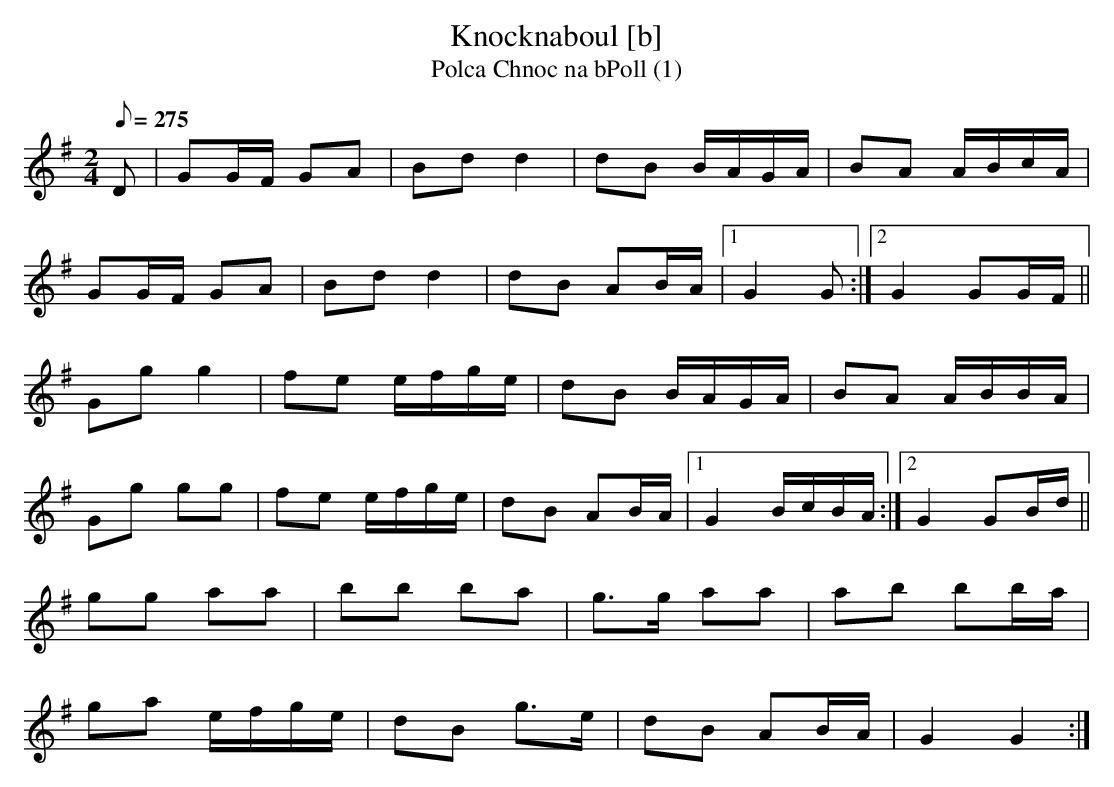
X:1
T: Knocknaboul [b]
T: Polca Chnoc na bPoll (1)
L: 1/8
M: 2/4
Q: 275
K: G
D|GG/F/ GA|Bd d2|dB B/A/G/A/|BA A/B/c/A/|
GG/F/ GA|Bd d2|dB AB/A/|1 G2 G :|2 G2 GG/F/ ||
Gg g2|fe e/f/g/e/|dB B/A/G/A/|BA A/B/B/A/|
Gg gg|fe e/f/g/e/|dB AB/A/|1 G2 B/c/B/A/ :|2\
G2 GB/d/||
gg aa|bb ba|g>g aa|ab bb/a/|
ga e/f/g/e/|dB g>e|dB AB/A/|G2 G2 :|
